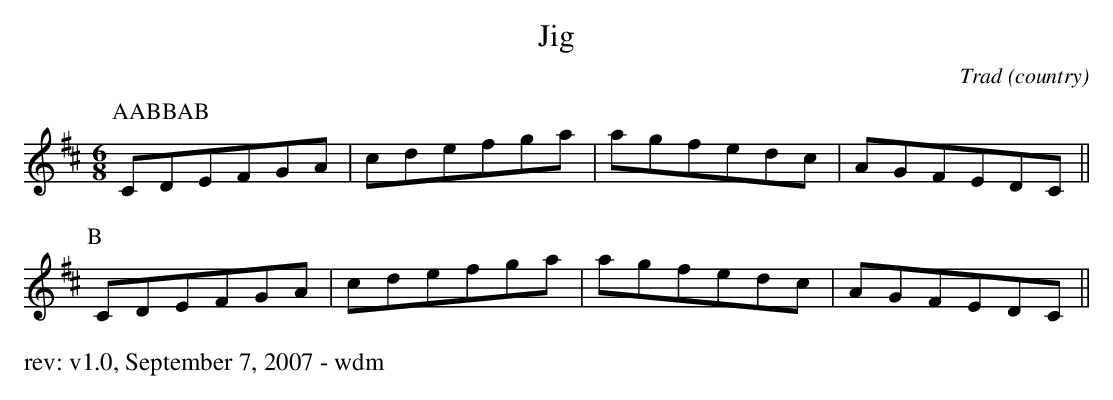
X:1
T: Jig
O: Trad (country)
M: 6/8
K: Dmaj
P: AABBAB
P:A
CDEFGA|cdefga|agfedc|AGFEDC||
P:B
CDEFGA|cdefga|agfedc|AGFEDC||
